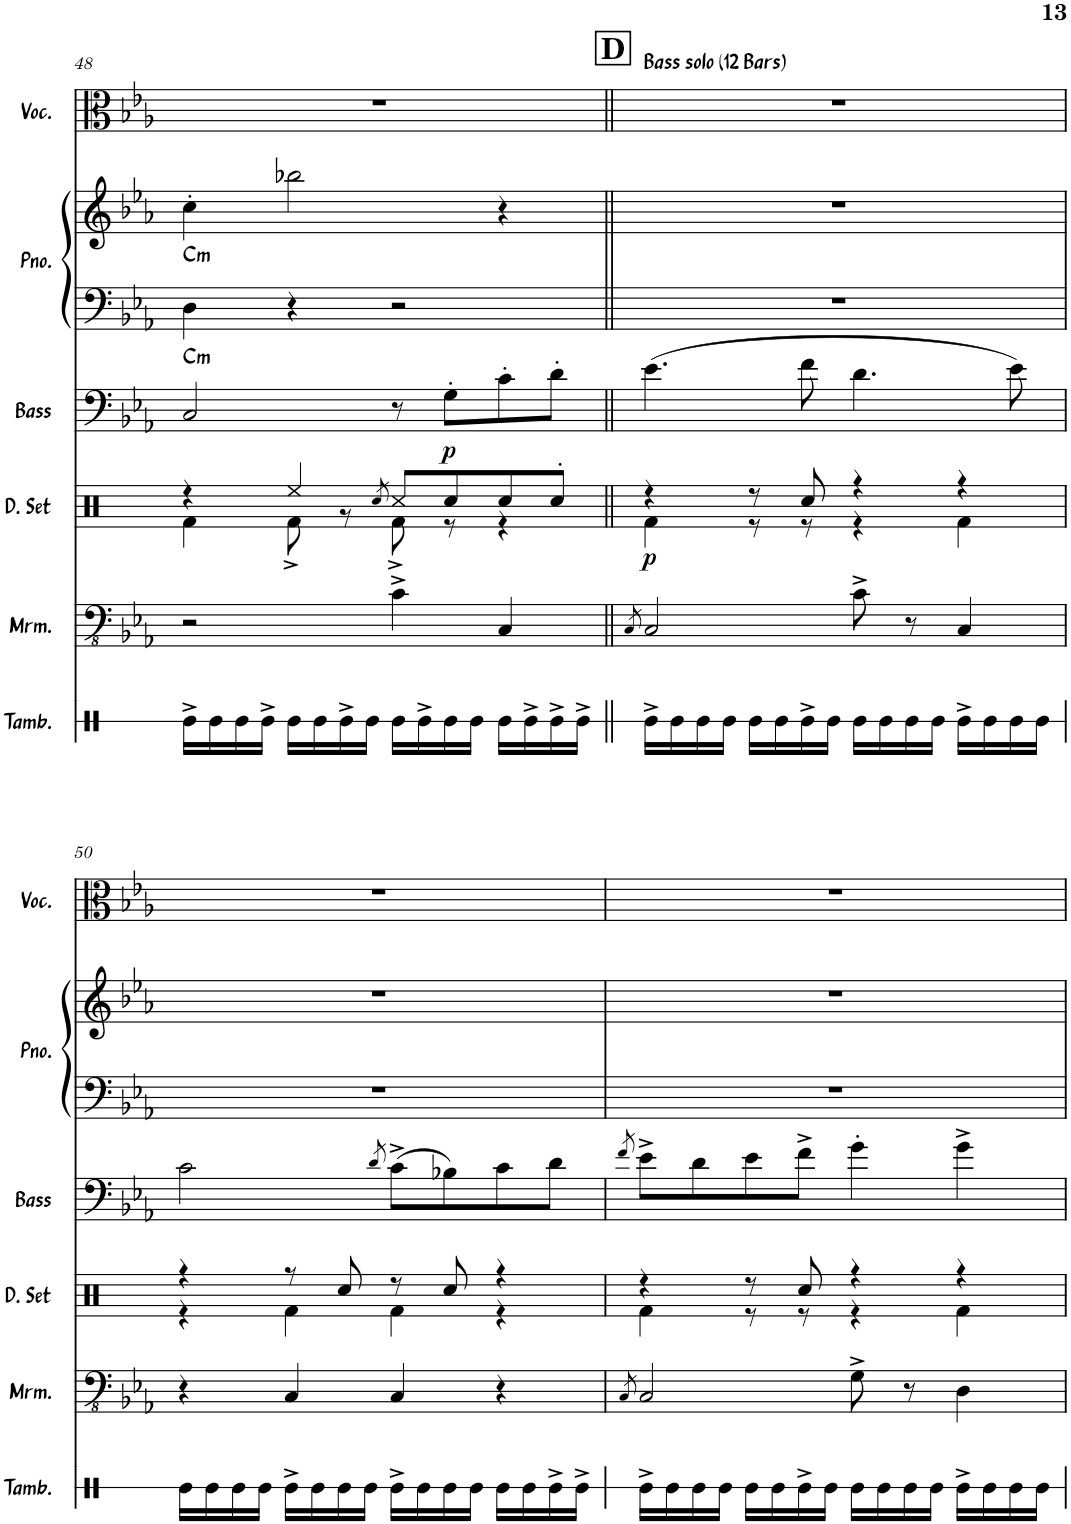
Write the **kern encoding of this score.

**kern	**kern	**kern	**dynam	**kern	**dynam	**harte	**kern	**kern	**harte	**kern
*part6	*part5	*part4	*part4	*part3	*part3	*part3	*part2	*part2	*part2	*part1
*staff7	*staff6	*staff5	*staff5	*staff4	*staff4	*	*staff3	*staff2	*	*staff1
*I"Tambourine	*I"Marimba	*I"Drumset	*	*I"Acoustic Bass	*	*	*I"Piano	*	*	*I"Vocals
*I'Tamb.	*I'Mrm.	*I'D. Set	*	*I'Bass	*	*	*I'Pno.	*	*	*I'Voc.
!!LO:PB:g=z
*clefX	*clefFv4	*clefX	*	*clefF4	*	*	*clefF4	*clefG2	*	*clefC3
*	*	*	*	*Trd7c12	*	*	*	*	*	*
*k[]	*k[b-e-a-]	*k[]	*	*k[b-e-a-]	*	*	*k[b-e-a-]	*k[b-e-a-]	*	*k[b-e-a-]
*M4/4	*M4/4	*M4/4	*	*M4/4	*	*	*M4/4	*M4/4	*	*M4/4
=48	=48	=48	=48	=48	=48	=48	=48	=48	=48	=48
*	*	*^	*	*	*	*	*	*	*	*
!	!	!	!	!	!	!	!LO:H:kt=m	!	!	!LO:H:kt=m	!
16Re^\LL	2r	4r	4Rf\	.	2C/	.	C:min	4D\	4cc'\	C:min	1r
16Re\	.	.	.	.	.	.	.	.	.	.	.
16Re\	.	.	.	.	.	.	.	.	.	.	.
16Re^\JJ	.	.	.	.	.	.	.	.	.	.	.
16Re\LL	.	4Ree/	8Rf^\	.	.	.	.	4r	2bb-X\	.	.
16Re\	.	.	.	.	.	.	.	.	.	.	.
16Re^\	.	.	8r	.	.	.	.	.	.	.	.
16Re\JJ	.	.	.	.	.	.	.	.	.	.	.
.	.	8qRcc/	.	.	.	.	.	.	.	.	.
16Re\LL	4C^\	8Rcc/L	8Rf^\	.	8r	.	.	2r	.	.	.
16Re^\	.	.	.	.	.	.	.	.	.	.	.
!	!	!	!	!	!	!LO:DY:b	!	!	!	!	!
16Re\	.	8Rcc/	8r	.	8G'\L	p	.	.	.	.	.
16Re\JJ	.	.	.	.	.	.	.	.	.	.	.
16Re\LL	4CC/	8Rcc/	4r	.	8c'\	.	.	.	4r	.	.
16Re^\	.	.	.	.	.	.	.	.	.	.	.
16Re^\	.	8Rcc'/J	.	.	8d'\J	.	.	.	.	.	.
16Re^\JJ	.	.	.	.	.	.	.	.	.	.	.
!!LO:REH:place=s1:a:B:cj:fs=14:t=D
=49||	=49||	=49||	=49||	=49||	=49||	=49||	=49||	=49||	=49||	=49||	=49||
.	8qCC/	.	.	.	.	.	.	.	.	.	.
!	!	!	!	!	!	!	!	!	!	!	!LO:TX:a:t=Bass solo (12 Bars)
!	!	!	!	!LO:DY:b	!	!	!	!	!	!	!
16Re^\LL	2CC/	4r	4Rf\	p	(4.e-\	.	.	1r	1r	.	1r
16Re\	.	.	.	.	.	.	.	.	.	.	.
16Re\	.	.	.	.	.	.	.	.	.	.	.
16Re\JJ	.	.	.	.	.	.	.	.	.	.	.
16Re\LL	.	8r	8r	.	.	.	.	.	.	.	.
16Re\	.	.	.	.	.	.	.	.	.	.	.
16Re^\	.	8Rcc/	8r	.	8f\	.	.	.	.	.	.
16Re\JJ	.	.	.	.	.	.	.	.	.	.	.
16Re\LL	8C^\	4r	4r	.	4.d\	.	.	.	.	.	.
16Re\	.	.	.	.	.	.	.	.	.	.	.
16Re\	8r	.	.	.	.	.	.	.	.	.	.
16Re\JJ	.	.	.	.	.	.	.	.	.	.	.
16Re^\LL	4CC/	4r	4Rf\	.	.	.	.	.	.	.	.
16Re\	.	.	.	.	.	.	.	.	.	.	.
16Re\	.	.	.	.	8e-\)	.	.	.	.	.	.
16Re\JJ	.	.	.	.	.	.	.	.	.	.	.
!!LO:LB:g=z
=50	=50	=50	=50	=50	=50	=50	=50	=50	=50	=50	=50
16Re\LL	4r	4r	4r	.	2c\	.	.	1r	1r	.	1r
16Re\	.	.	.	.	.	.	.	.	.	.	.
16Re\	.	.	.	.	.	.	.	.	.	.	.
16Re\JJ	.	.	.	.	.	.	.	.	.	.	.
16Re^\LL	4CC/	8r	4Rf\	.	.	.	.	.	.	.	.
16Re\	.	.	.	.	.	.	.	.	.	.	.
16Re\	.	8Rcc/	.	.	.	.	.	.	.	.	.
16Re\JJ	.	.	.	.	.	.	.	.	.	.	.
.	.	.	.	.	8qd/	.	.	.	.	.	.
16Re^\LL	4CC/	8r	4Rf\	.	(8c^\L	.	.	.	.	.	.
16Re\	.	.	.	.	.	.	.	.	.	.	.
16Re\	.	8Rcc/	.	.	8B-X\)	.	.	.	.	.	.
16Re\JJ	.	.	.	.	.	.	.	.	.	.	.
16Re\LL	4r	4r	4r	.	8c\	.	.	.	.	.	.
16Re\	.	.	.	.	.	.	.	.	.	.	.
16Re^\	.	.	.	.	8d\J	.	.	.	.	.	.
16Re^\JJ	.	.	.	.	.	.	.	.	.	.	.
=51	=51	=51	=51	=51	=51	=51	=51	=51	=51	=51	=51
.	8qCC/	.	.	.	8qf/	.	.	.	.	.	.
16Re^\LL	2CC/	4r	4Rf\	.	8e-^\L	.	.	1r	1r	.	1r
16Re\	.	.	.	.	.	.	.	.	.	.	.
16Re\	.	.	.	.	8d\	.	.	.	.	.	.
16Re\JJ	.	.	.	.	.	.	.	.	.	.	.
16Re\LL	.	8r	8r	.	8e-\	.	.	.	.	.	.
16Re\	.	.	.	.	.	.	.	.	.	.	.
16Re^\	.	8Rcc/	8r	.	8f^\J	.	.	.	.	.	.
16Re\JJ	.	.	.	.	.	.	.	.	.	.	.
16Re\LL	8GG^\	4r	4r	.	4g'\	.	.	.	.	.	.
16Re\	.	.	.	.	.	.	.	.	.	.	.
16Re\	8r	.	.	.	.	.	.	.	.	.	.
16Re\JJ	.	.	.	.	.	.	.	.	.	.	.
16Re^\LL	4DD\	4r	4Rf\	.	4g^\	.	.	.	.	.	.
16Re\	.	.	.	.	.	.	.	.	.	.	.
16Re\	.	.	.	.	.	.	.	.	.	.	.
16Re\JJ	.	.	.	.	.	.	.	.	.	.	.
*	*	*v	*v	*	*	*	*	*	*	*	*
=	=	=	=	=	=	=	=	=	=	=
*-	*-	*-	*-	*-	*-	*-	*-	*-	*-	*-
